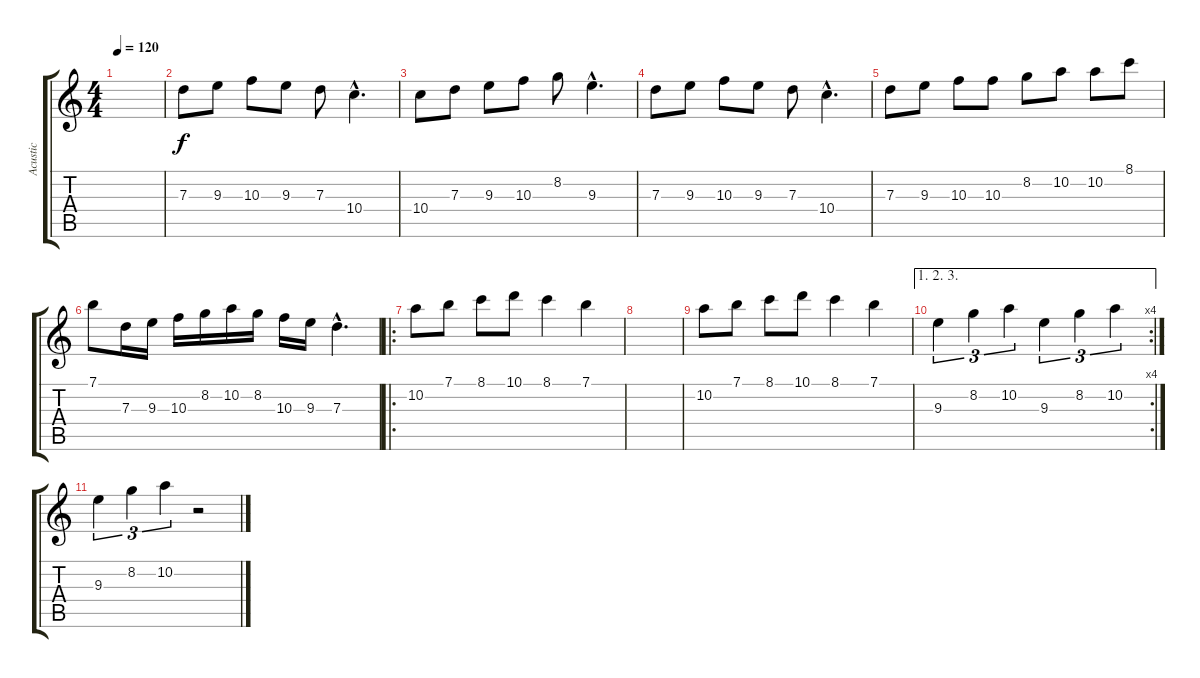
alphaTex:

\track ("Acustic" "Acustic") {instrument acousticguitarnylon}
\staff {score tabs}
\tuning (E4 B3 G3 D3 A2 E2) {hide}
\ts (4 4)
\tempo 120
\clef g2
\ks c
|
7.3.8 9.3.8 10.3.8 9.3.8 7.3.8 10.4{hac}.4{d} |
10.4.8 7.3.8 9.3.8 10.3.8 8.2.8 9.3{hac}.4{d} |
7.3.8 9.3.8 10.3.8 9.3.8 7.3.8 10.4{hac}.4{d} |
7.3.8 9.3.8 10.3.8 10.3.8 8.2.8 10.2.8 10.2.8 8.1.8 |
7.1.8 7.3.16 9.3.16 10.3.16 8.2.16 10.2.16 8.2.16 10.3.16 9.3.16 7.3{hac}.4{d} |
\ro
10.2.8 7.1.8 8.1.8 10.1.8 8.1.4 7.1.4 |
|
10.2.8 7.1.8 8.1.8 10.1.8 8.1.4 7.1.4 |
\ae (1 2 3)
\rc 4
9.3.4{tu (3 2)} 8.2.4{tu (3 2)} 10.2.4{tu (3 2)} 9.3.4{tu (3 2)} 8.2.4{tu (3 2)} 10.2.4{tu (3 2)} |
9.3.4{tu (3 2)} 8.2.4{tu (3 2)} 10.2.4{tu (3 2)} r.2
